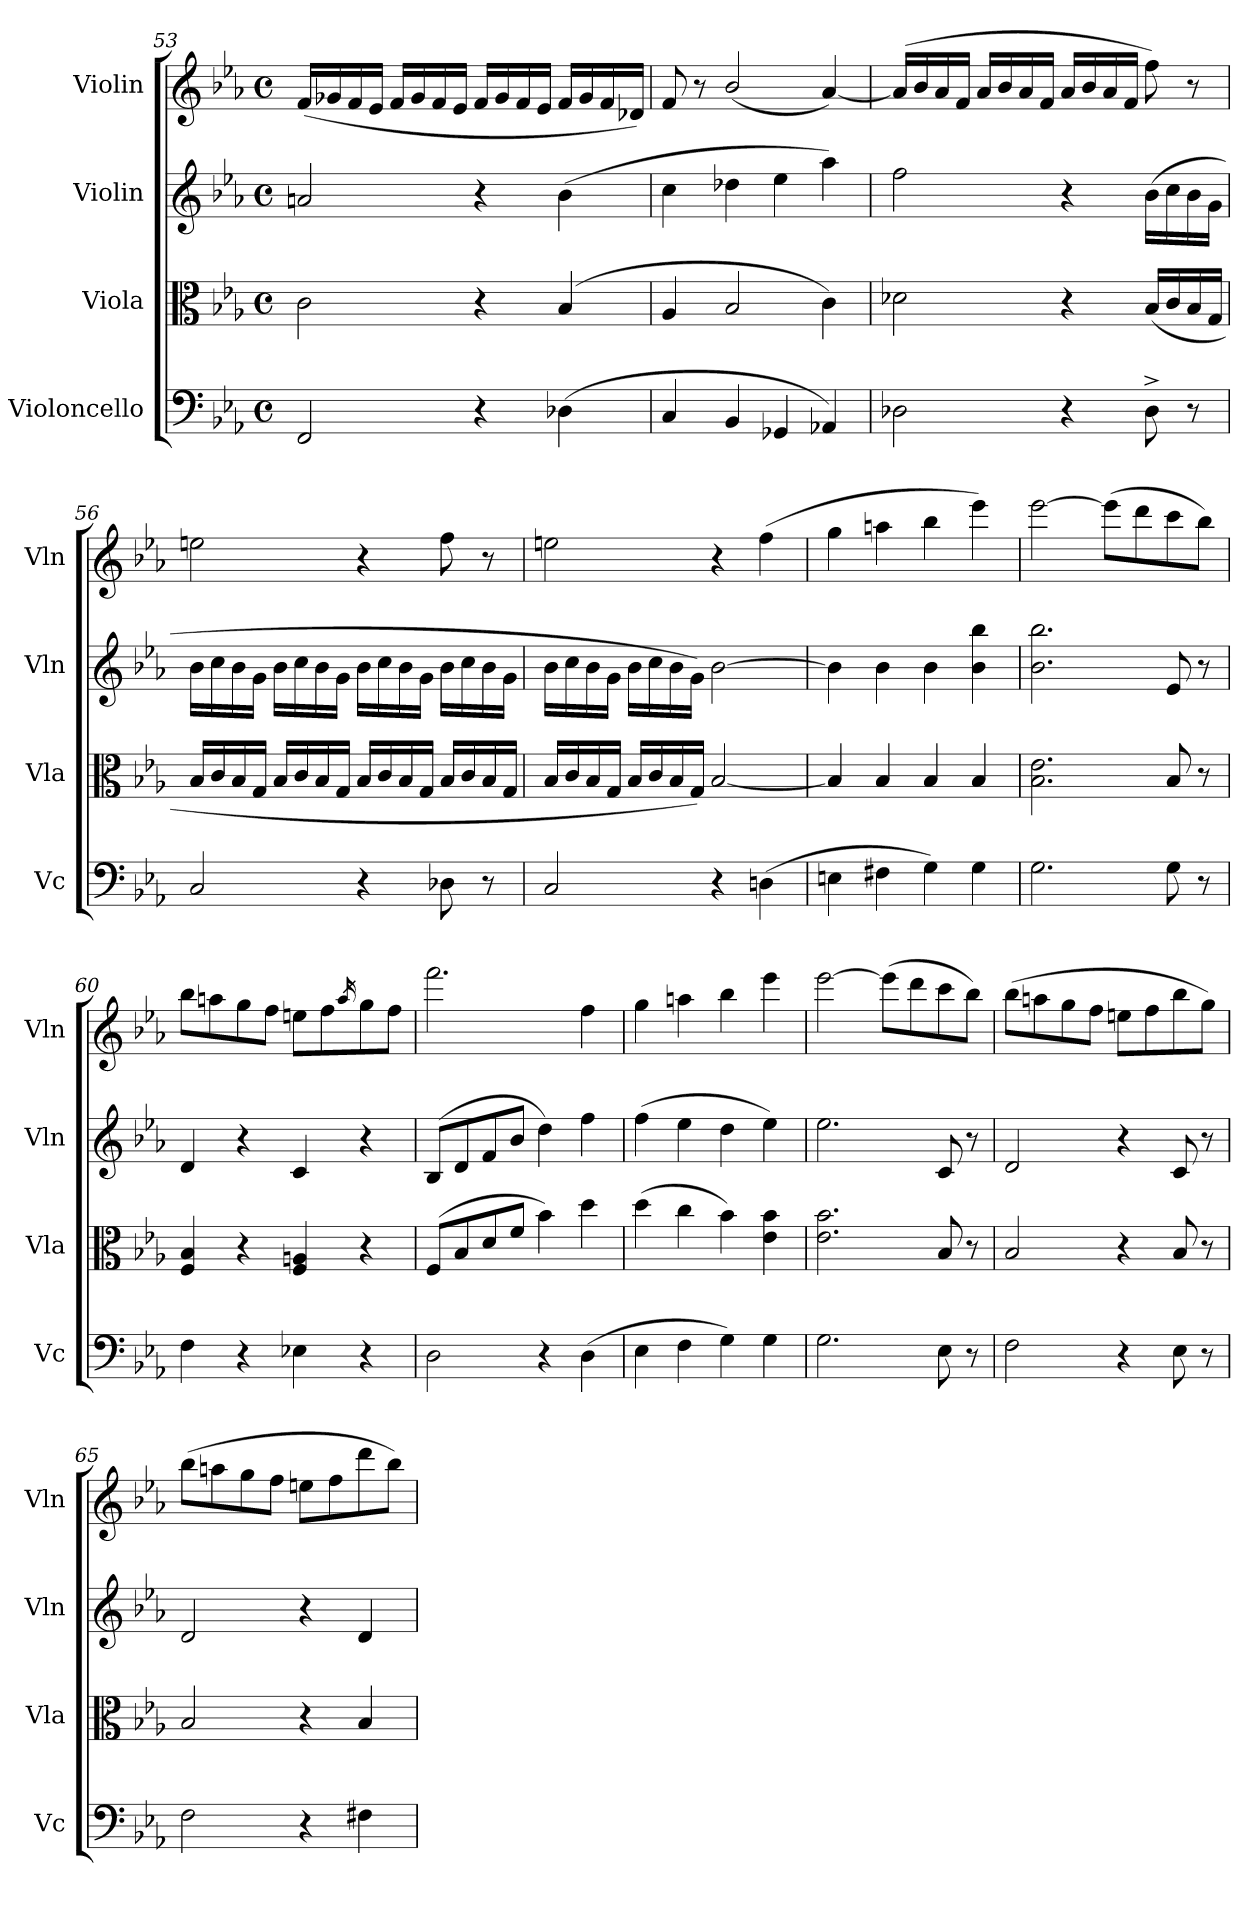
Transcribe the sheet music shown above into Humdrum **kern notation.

**kern	**kern	**kern	**kern
*part4	*part3	*part2	*part1
*staff4	*staff3	*staff2	*staff1
*I"Violoncello	*I"Viola	*I"Violin	*I"Violin
*I'Vc	*I'Vla	*I'Vln	*I'Vln
!!LO:LB:g=z
*clefF4	*clefC3	*clefG2	*clefG2
*k[b-e-a-]	*k[b-e-a-]	*k[b-e-a-]	*k[b-e-a-]
*M4/4	*M4/4	*M4/4	*M4/4
*met(c)	*met(c)	*met(c)	*met(c)
=53	=53	=53	=53
2FF/	2c\	2an/	(16f/LL
.	.	.	16g-X/
.	.	.	16f/
.	.	.	16e-/JJ
.	.	.	16f/LL
.	.	.	16g-/
.	.	.	16f/
.	.	.	16e-/JJ
4r	4r	4r	16f/LL
.	.	.	16g-/
.	.	.	16f/
.	.	.	16e-/JJ
(4D-X\	(>4B-/	(4b-\	16f/LL
.	.	.	16g-/
.	.	.	16f/
.	.	.	16d-X/JJ)
=54	=54	=54	=54
4C/	4A-/	4cc\	8f/
.	.	.	8r
4BB-/	2B-/	4dd-X\	(2b-/
4GG-X/	.	4ee-\	.
4AA-X/)	4c\)	4aa-\)	[4a-/)
=55	=55	=55	=55
2D-X\	2d-X\	2ff\	(16a-/LL]
.	.	.	16b-/
.	.	.	16a-/
.	.	.	16f/JJ
.	.	.	16a-/LL
.	.	.	16b-/
.	.	.	16a-/
.	.	.	16f/JJ
4r	4r	4r	16a-/LL
.	.	.	16b-/
.	.	.	16a-/
.	.	.	16f/JJ
8D-^\	(16B-/LL	(16b-\LL	8ff\)
.	16c/	16cc\	.
8r	16B-/	16b-\	8r
.	16G/JJ	16g\JJ	.
=56	=56	=56	=56
2C/	16B-/LL	16b-\LL	2een\
.	16c/	16cc\	.
.	16B-/	16b-\	.
.	16G/JJ	16g\JJ	.
.	16B-/LL	16b-\LL	.
.	16c/	16cc\	.
.	16B-/	16b-\	.
.	16G/JJ	16g\JJ	.
4r	16B-/LL	16b-\LL	4r
.	16c/	16cc\	.
.	16B-/	16b-\	.
.	16G/JJ	16g\JJ	.
8D-X\	16B-/LL	16b-\LL	8ff\
.	16c/	16cc\	.
8r	16B-/	16b-\	8r
.	16G/JJ	16g\JJ	.
=57	=57	=57	=57
2C/	16B-/LL	16b-\LL	2een\
.	16c/	16cc\	.
.	16B-/	16b-\	.
.	16G/JJ	16g\JJ	.
.	16B-/LL	16b-\LL	.
.	16c/	16cc\	.
.	16B-/	16b-\	.
.	16G/JJ)	16g\JJ)	.
4r	[2B-/	[2b-\	4r
(4Dn\	.	.	(4ff\
!!LO:LB:g=z
=58	=58	=58	=58
4En\	4B-/]	4b-\]	4gg\
4F#X\	4B-/	4b-\	4aan\
4G\)	4B-/	4b-\	4bb-\
4G\	4B-/	4b-\ 4bb-\	4eee-\)
=59	=59	=59	=59
2.G\	2.B-\ 2.e-\	2.b-\ 2.bb-\	[2eee-\
.	.	.	(8eee-\L]
.	.	.	8ddd\
8G\	8B-/	8e-/	8ccc\
8r	8r	8r	8bb-\J)
=60	=60	=60	=60
4F\	4F/ 4B-/	4d/	8bb-\L
.	.	.	8aan\
4r	4r	4r	8gg\
.	.	.	8ff\J
4E-X\	4F/ 4An/	4c/	8een\L
.	.	.	8ff\
.	.	.	16qaa/
4r	4r	4r	8gg\
.	.	.	8ff\J
=61	=61	=61	=61
2D\	(8F/L	(8B-/L	2.fff\
.	8B-/	8d/	.
.	8d/	8f/	.
.	8f/J	8b-/J	.
4r	4b-\)	4dd\)	.
(4D\	4dd\	4ff\	4ff\
=62	=62	=62	=62
4E-\	(4dd\	(4ff\	4gg\
4F\	4cc\	4ee-\	4aan\
4G\)	4b-\)	4dd\	4bb-\
4G\	4e-\ 4b-\	4ee-\)	4eee-\
=63	=63	=63	=63
2.G\	2.e-\ 2.b-\	2.ee-\	[2eee-\
.	.	.	(8eee-\L]
.	.	.	8ddd\
8E-\	8B-/	8c/	8ccc\
8r	8r	8r	8bb-\J)
=64	=64	=64	=64
2F\	2B-/	2d/	(8bb-\L
.	.	.	8aan\
.	.	.	8gg\
.	.	.	8ff\J
4r	4r	4r	8een\L
.	.	.	8ff\
8E-\	8B-/	8c/	8bb-\
8r	8r	8r	8gg\J)
!!LO:LB:g=z
=65	=65	=65	=65
2F\	2B-/	2d/	(8bb-\L
.	.	.	8aan\
.	.	.	8gg\
.	.	.	8ff\J
4r	4r	4r	8een\L
.	.	.	8ff\
4F#X\	4B-/	4d/	8ddd\
.	.	.	8bb-\J)
=	=	=	=
*-	*-	*-	*-
